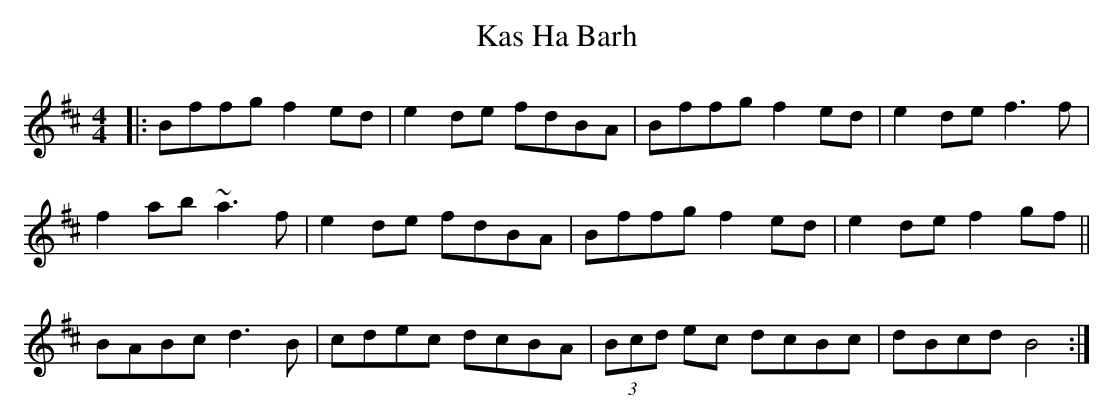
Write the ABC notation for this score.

X:1
T: Kas Ha Barh
M: 4/4
L: 1/8
K: Bmin
|:Bffg f2ed|e2de fdBA|Bffg f2ed|e2de f3f|
f2ab ~a3f|e2de fdBA|Bffg f2ed|e2de f2gf||
BABc d3B|cdec dcBA|(3Bcd ec dcBc|dBcd B4:|
